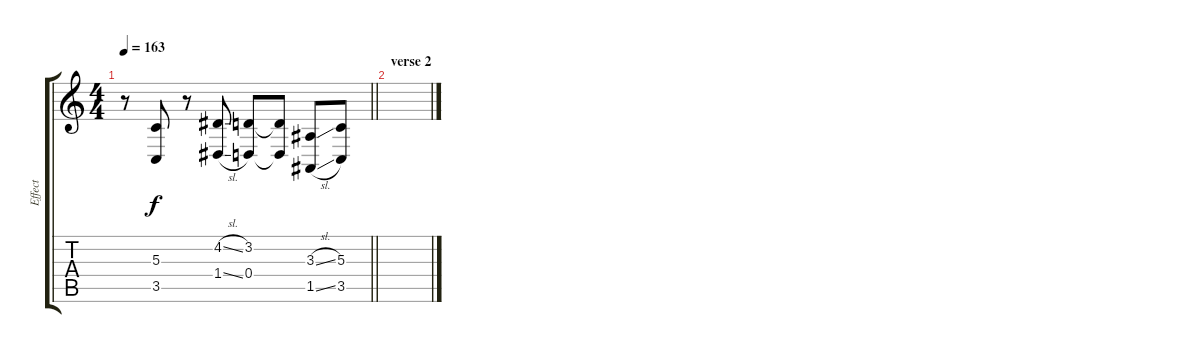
\track ("Effect" "Effect") {instrument lead1square bank 255}
\staff {score tabs}
\tuning (E4 B3 G3 D3 A2 D2) {hide}
\ts (4 4)
\tempo 163
\clef g2
\barLineRight lightlight
\ks c
r.8{dy f} (5.3 3.5).8 r.8 (4.2{sl} 1.4{sl}).8 (3.2 0.4).8 (3.2{t} 0.4{t}).8 (3.3{sl} 1.5{sl}).8 (5.3 3.5).8 |
\section ("" "verse 2")
